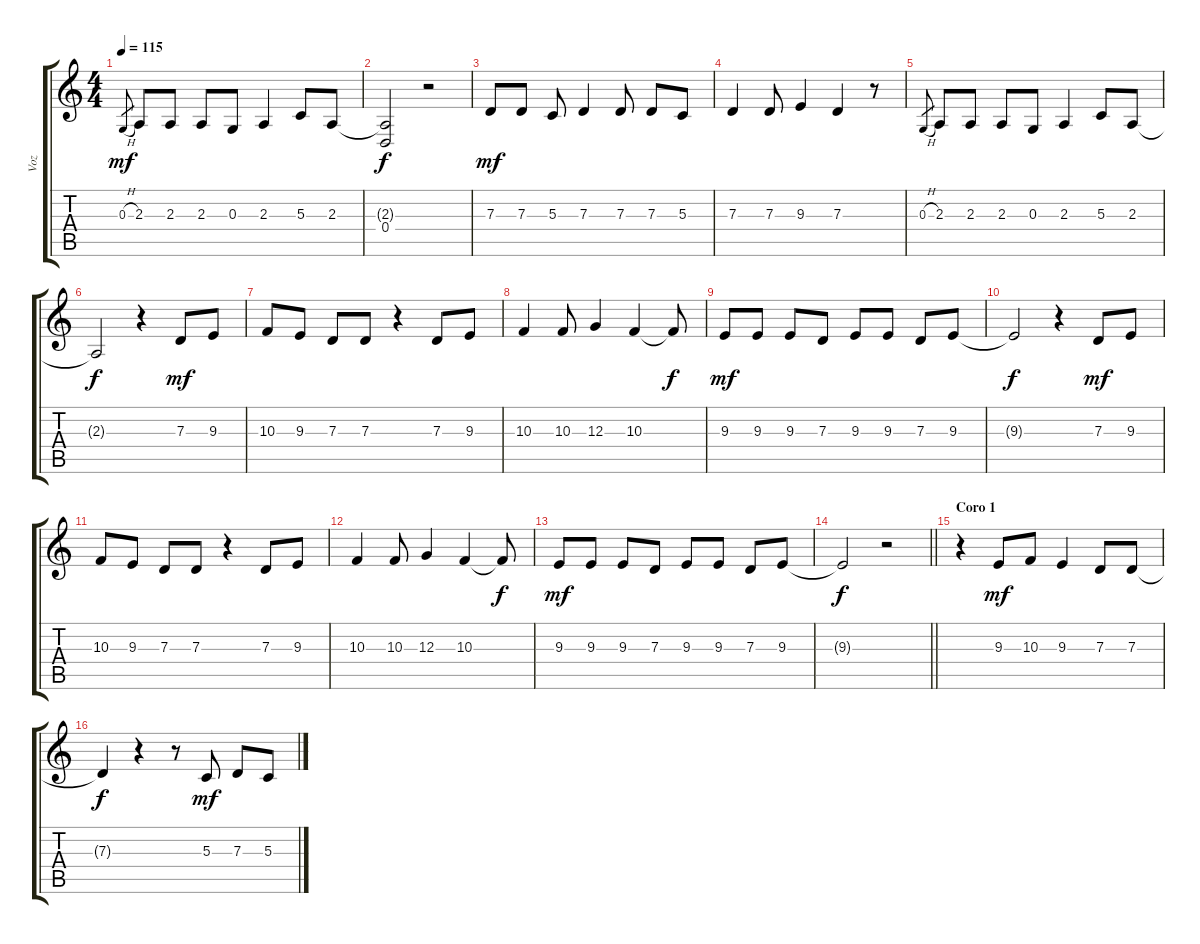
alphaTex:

\track ("Voz" "Voz") {instrument clarinet}
\staff {score tabs}
\tuning (E4 B3 G3 D3 A2 E2) {hide}
\ts (4 4)
\tempo 115
\clef g2
\ks c
0.3{h}.8{gr dy mf} 2.3.8 2.3.8 2.3.8 0.3.8 2.3.4 5.3.8 2.3.8 |
(2.3{t} 0.4).2{dy f} r.2 |
7.3.8{dy mf} 7.3.8 5.3.8 7.3.4 7.3.8 7.3.8 5.3.8 |
7.3.4 7.3.8 9.3.4 7.3.4 r.8 |
0.3{h}.8{gr} 2.3.8 2.3.8 2.3.8 0.3.8 2.3.4 5.3.8 2.3.8 |
2.3{t}.2{dy f} r.4 7.3.8{dy mf} 9.3.8 |
10.3.8 9.3.8 7.3.8 7.3.8 r.4 7.3.8 9.3.8 |
10.3.4 10.3.8 12.3.4 10.3.4 10.3{t}.8{dy f} |
9.3.8{dy mf} 9.3.8 9.3.8 7.3.8 9.3.8 9.3.8 7.3.8 9.3.8 |
9.3{t}.2{dy f} r.4 7.3.8{dy mf} 9.3.8 |
10.3.8 9.3.8 7.3.8 7.3.8 r.4 7.3.8 9.3.8 |
10.3.4 10.3.8 12.3.4 10.3.4 10.3{t}.8{dy f} |
9.3.8{dy mf} 9.3.8 9.3.8 7.3.8 9.3.8 9.3.8 7.3.8 9.3.8 |
\barLineRight lightlight
9.3{t}.2{dy f} r.2 |
\section ("" "Coro 1")
r.4 9.3.8{dy mf} 10.3.8 9.3.4 7.3.8 7.3.8 |
7.3{t}.4{dy f} r.4 r.8 5.3.8{dy mf} 7.3.8 5.3.8
